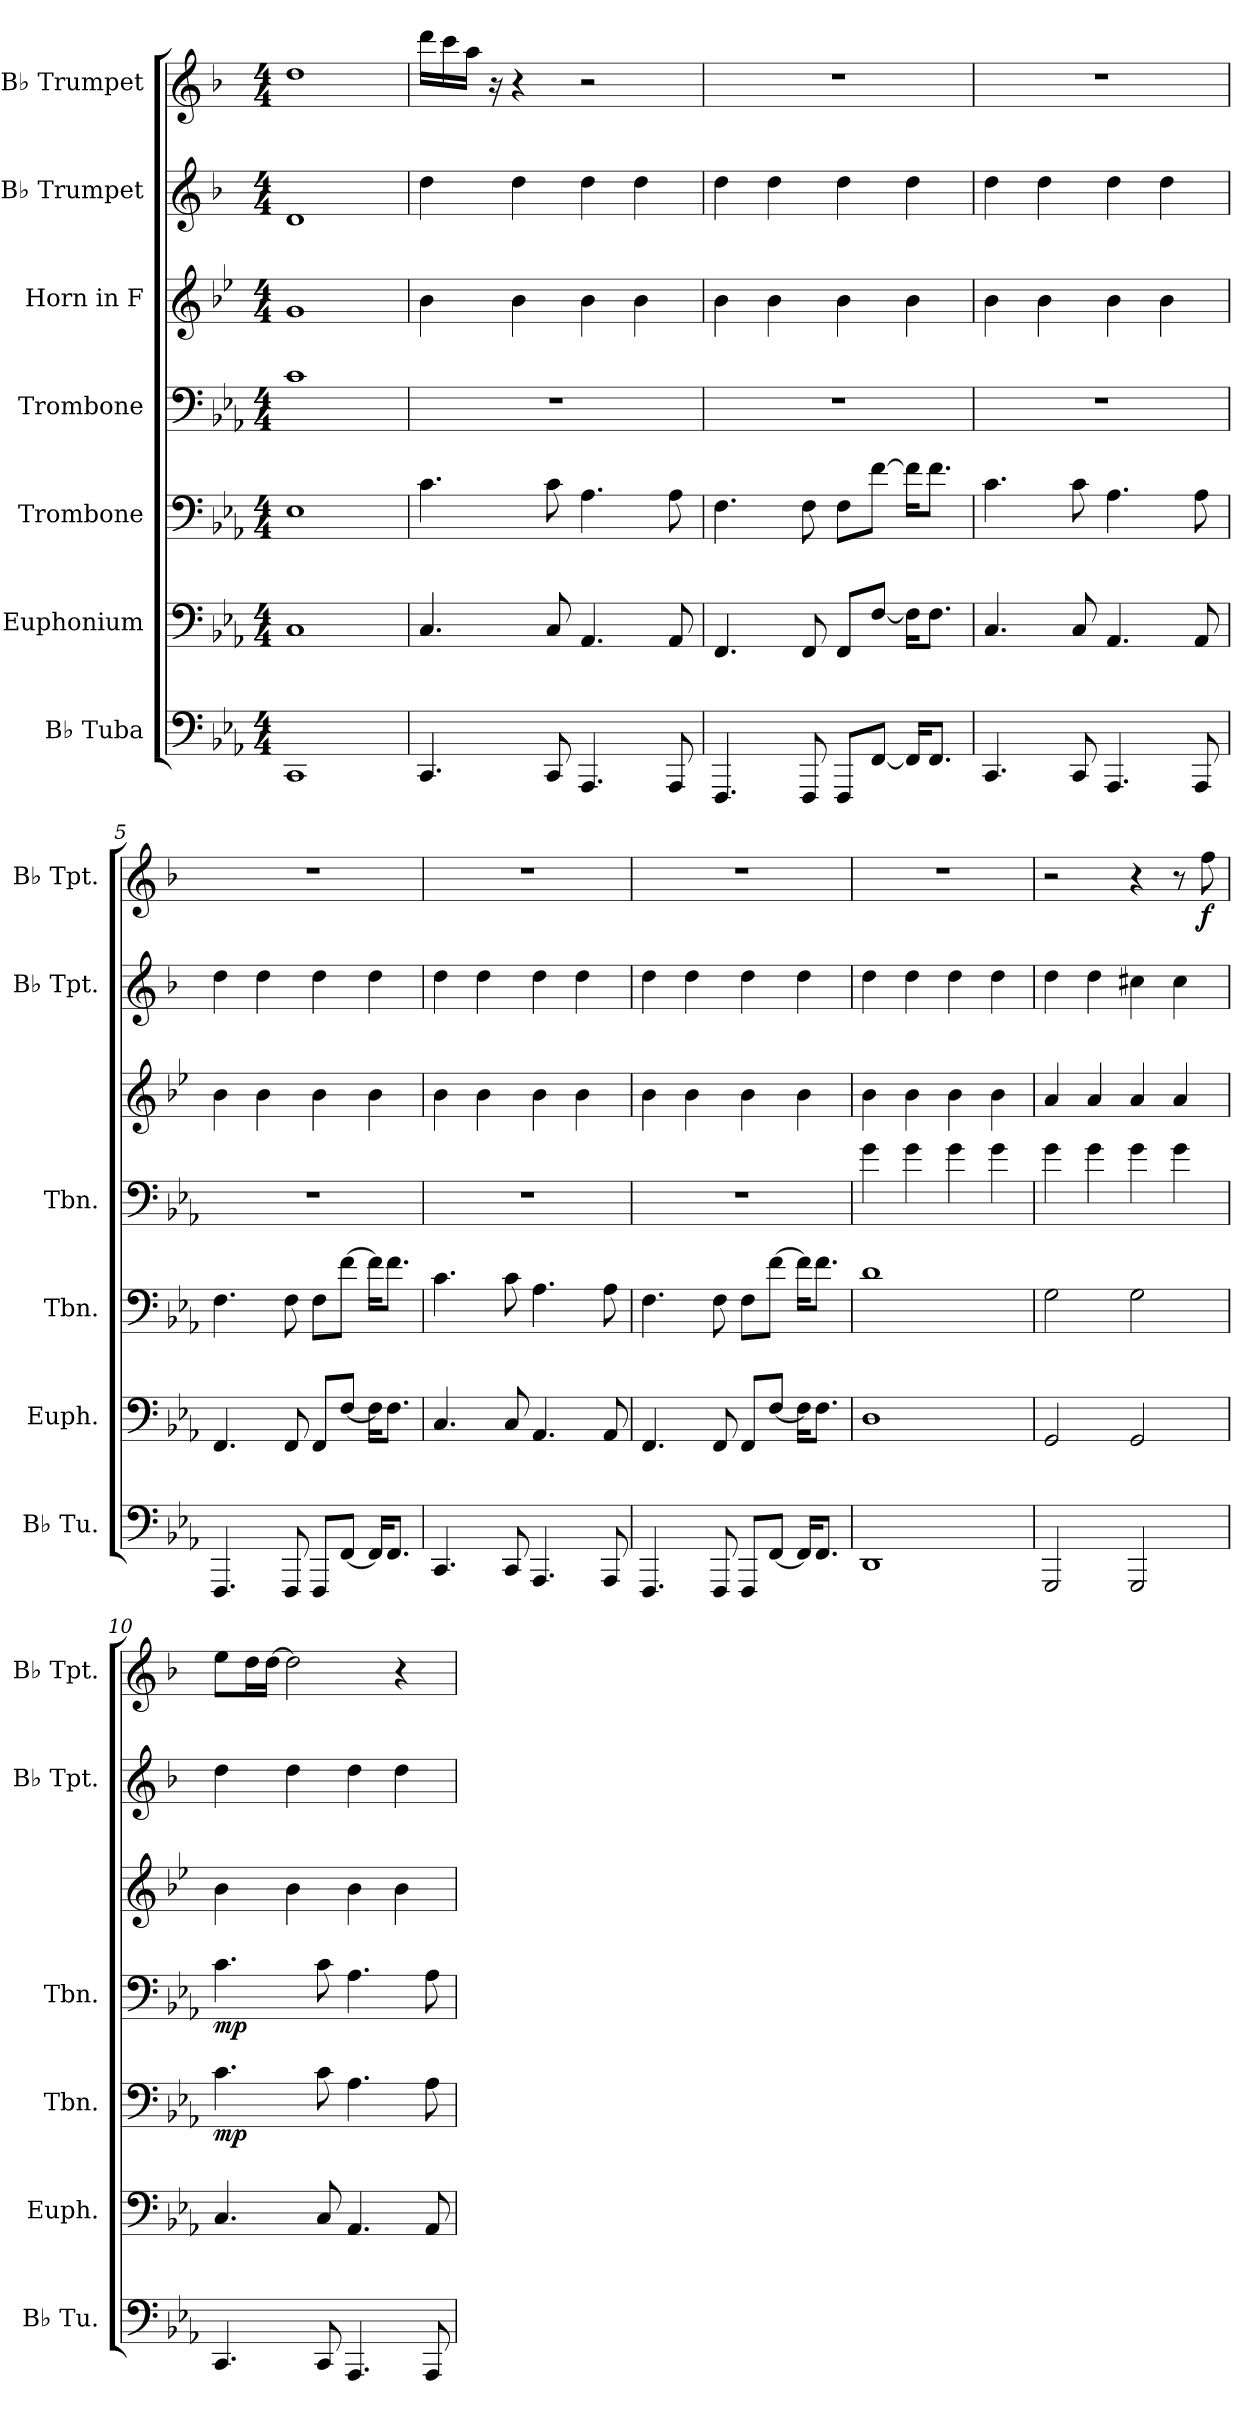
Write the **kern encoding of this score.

**kern	**kern	**kern	**dynam	**kern	**dynam	**kern	**kern	**kern	**dynam
*part7	*part6	*part5	*part5	*part4	*part4	*part3	*part2	*part1	*part1
*staff7	*staff6	*staff5	*staff5	*staff4	*staff4	*staff3	*staff2	*staff1	*staff1
*I"B♭ Tuba	*I"Euphonium	*I"Trombone	*	*I"Trombone	*	*I"Horn in F	*I"B♭ Trumpet	*I"B♭ Trumpet	*
*I'B♭ Tu.	*I'Euph.	*I'Tbn.	*	*I'Tbn.	*	*	*I'B♭ Tpt.	*I'B♭ Tpt.	*
*clefF4	*clefF4	*clefF4	*	*clefF4	*	*clefG2	*clefG2	*clefG2	*
*	*	*	*	*	*	*ITrd4c7	*ITrd1c2	*ITrd1c2	*
*k[b-e-a-]	*k[b-e-a-]	*k[b-e-a-]	*	*k[b-e-a-]	*	*k[b-e-a-]	*k[b-e-a-]	*k[b-e-a-]	*
*M4/4	*M4/4	*M4/4	*	*M4/4	*	*M4/4	*M4/4	*M4/4	*
*MM85	*MM85	*MM85	*	*MM85	*	*MM85	*MM85	*MM85	*
=1	=1	=1	=1	=1	=1	=1	=1	=1	=1
1CC	1C	1E-	.	1c	.	1c	1c	1cc	.
=2	=2	=2	=2	=2	=2	=2	=2	=2	=2
4.CC/	4.C/	4.c\	.	1r	.	4e-\	4cc\	16ccc\LL	.
.	.	.	.	.	.	.	.	16bb-\	.
.	.	.	.	.	.	.	.	16gg\JJ	.
.	.	.	.	.	.	.	.	16r	.
.	.	.	.	.	.	4e-\	4cc\	4r	.
8CC/	8C/	8c\	.	.	.	.	.	.	.
4.AAA-/	4.AA-/	4.A-\	.	.	.	4e-\	4cc\	2r	.
.	.	.	.	.	.	4e-\	4cc\	.	.
8AAA-/	8AA-/	8A-\	.	.	.	.	.	.	.
=3	=3	=3	=3	=3	=3	=3	=3	=3	=3
4.FFF/	4.FF/	4.F\	.	1r	.	4e-\	4cc\	1r	.
.	.	.	.	.	.	4e-\	4cc\	.	.
8FFF/	8FF/	8F\	.	.	.	.	.	.	.
8FFF/L	8FF/L	8F\L	.	.	.	4e-\	4cc\	.	.
[8FF/J	[8F/J	[8f\J	.	.	.	.	.	.	.
16FF/KL]	16F\KL]	16f\KL]	.	.	.	4e-\	4cc\	.	.
8.FF/J	8.F\J	8.f\J	.	.	.	.	.	.	.
=4	=4	=4	=4	=4	=4	=4	=4	=4	=4
4.CC/	4.C/	4.c\	.	1r	.	4e-\	4cc\	1r	.
.	.	.	.	.	.	4e-\	4cc\	.	.
8CC/	8C/	8c\	.	.	.	.	.	.	.
4.AAA-/	4.AA-/	4.A-\	.	.	.	4e-\	4cc\	.	.
.	.	.	.	.	.	4e-\	4cc\	.	.
8AAA-/	8AA-/	8A-\	.	.	.	.	.	.	.
=5	=5	=5	=5	=5	=5	=5	=5	=5	=5
4.FFF/	4.FF/	4.F\	.	1r	.	4e-\	4cc\	1r	.
.	.	.	.	.	.	4e-\	4cc\	.	.
8FFF/	8FF/	8F\	.	.	.	.	.	.	.
8FFF/L	8FF/L	8F\L	.	.	.	4e-\	4cc\	.	.
[8FF/J	[8F/J	[8f\J	.	.	.	.	.	.	.
16FF/KL]	16F\KL]	16f\KL]	.	.	.	4e-\	4cc\	.	.
8.FF/J	8.F\J	8.f\J	.	.	.	.	.	.	.
!!LO:PB:g=z
=6	=6	=6	=6	=6	=6	=6	=6	=6	=6
4.CC/	4.C/	4.c\	.	1r	.	4e-\	4cc\	1r	.
.	.	.	.	.	.	4e-\	4cc\	.	.
8CC/	8C/	8c\	.	.	.	.	.	.	.
4.AAA-/	4.AA-/	4.A-\	.	.	.	4e-\	4cc\	.	.
.	.	.	.	.	.	4e-\	4cc\	.	.
8AAA-/	8AA-/	8A-\	.	.	.	.	.	.	.
=7	=7	=7	=7	=7	=7	=7	=7	=7	=7
4.FFF/	4.FF/	4.F\	.	1r	.	4e-\	4cc\	1r	.
.	.	.	.	.	.	4e-\	4cc\	.	.
8FFF/	8FF/	8F\	.	.	.	.	.	.	.
8FFF/L	8FF/L	8F\L	.	.	.	4e-\	4cc\	.	.
[8FF/J	[8F/J	[8f\J	.	.	.	.	.	.	.
16FF/KL]	16F\KL]	16f\KL]	.	.	.	4e-\	4cc\	.	.
8.FF/J	8.F\J	8.f\J	.	.	.	.	.	.	.
=8	=8	=8	=8	=8	=8	=8	=8	=8	=8
1DD	1D	1d	.	4g\	.	4e-\	4cc\	1r	.
.	.	.	.	4g\	.	4e-\	4cc\	.	.
.	.	.	.	4g\	.	4e-\	4cc\	.	.
.	.	.	.	4g\	.	4e-\	4cc\	.	.
=9	=9	=9	=9	=9	=9	=9	=9	=9	=9
2GGG/	2GG/	2G\	.	4g\	.	4d/	4cc\	2r	.
.	.	.	.	4g\	.	4d/	4cc\	.	.
2GGG/	2GG/	2G\	.	4g\	.	4d/	4bn\	4r	.
.	.	.	.	4g\	.	4d/	4b\	8r	.
!	!	!	!	!	!	!	!	!	!LO:DY:b
.	.	.	.	.	.	.	.	8ee-\	f
=10	=10	=10	=10	=10	=10	=10	=10	=10	=10
!	!	!	!LO:DY:b	!	!LO:DY:b	!	!	!	!
4.CC/	4.C/	4.c\	mp	4.c\	mp	4e-\	4cc\	8dd\L	.
.	.	.	.	.	.	.	.	16cc\L	.
.	.	.	.	.	.	.	.	[16cc\JJ	.
.	.	.	.	.	.	4e-\	4cc\	2cc\]	.
8CC/	8C/	8c\	.	8c\	.	.	.	.	.
4.AAA-/	4.AA-/	4.A-\	.	4.A-\	.	4e-\	4cc\	.	.
.	.	.	.	.	.	4e-\	4cc\	4r	.
8AAA-/	8AA-/	8A-\	.	8A-\	.	.	.	.	.
=	=	=	=	=	=	=	=	=	=
*-	*-	*-	*-	*-	*-	*-	*-	*-	*-
